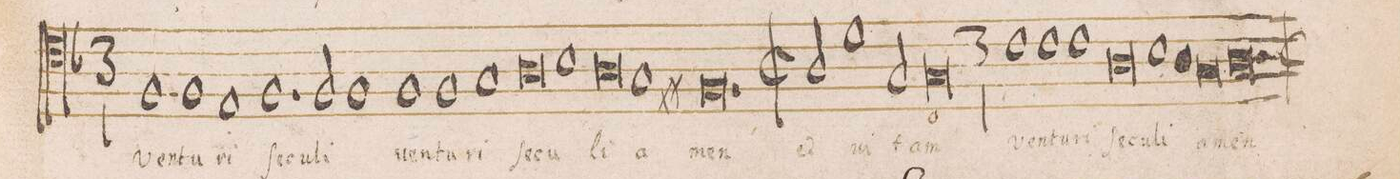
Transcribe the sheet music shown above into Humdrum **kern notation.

**kern	**text
*I"TENOR	*
*clefC4	*
*k[b-]	*
*met(C|)	*
*M3/1	*
1F	ven-
1F	-tu-
1E	-ri
=173-	=173-
1.F	Se-
2F/	-cu-
1F	-li
=174-	=174-
1F	uen-
1F	-tu-
1G	-ri
=175-	=175-
0A	Se-
1B-	-cu-
=176-	=176-
0A	-li
1G	a-
=177-	=177-
0.F#X,	-men
=178-	=178-
*M2/1	*
*met(C|)	*
2A/	et
1d	ui-
2G/	.
=179-	=179-
0G	-tam
=180-	=180-
*M3/1	*
1c	ven-
1c	-tu-
1c	-ri
=181-	=181-
0A	Se-
1B-	-cu-
=182-	=182-
*col	*
1A	-li
0G	a-
*Xcol	*
=183-	=183-
0.A	-men
=184-	=184-
*M2/1	*
*met(C|)	*
*-	*-
